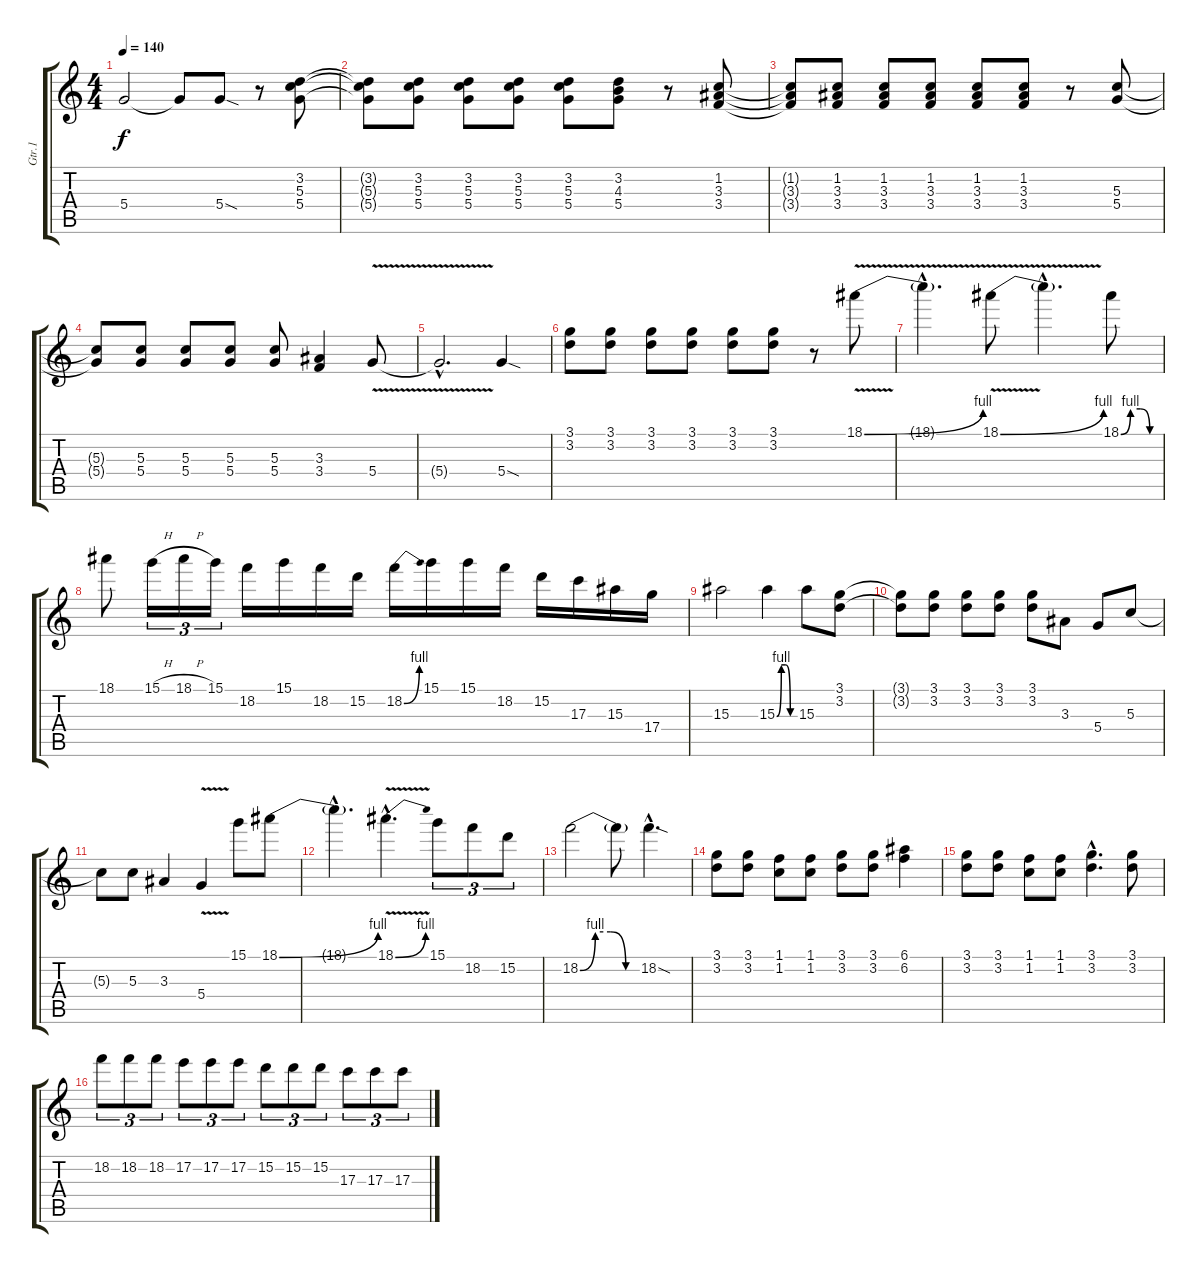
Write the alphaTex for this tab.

\track ("Gtr.1" "Gtr.1") {instrument overdrivenguitar}
\staff {score tabs}
\tuning (E4 B3 G3 D3 A2 E2) {hide}
\ts (4 4)
\tempo 140
\clef g2
\ks c
5.4{t}.2{dy f} 5.4{t}.8 5.4{sod}.8 r.8 (3.2 5.3 5.4).8 |
(3.2{t} 5.3{t} 5.4{t}).8 (3.2 5.3 5.4).8 (3.2 5.3 5.4).8 (3.2 5.3 5.4).8 (3.2 5.3 5.4).8 (3.2 4.3 5.4).8 r.8 (1.2 3.3 3.4).8 |
(1.2{t} 3.3{t} 3.4{t}).8 (1.2 3.3 3.4).8 (1.2 3.3 3.4).8 (1.2 3.3 3.4).8 (1.2 3.3 3.4).8 (1.2 3.3 3.4).8 r.8 (5.3 5.4).8 |
(5.3{t} 5.4{t}).8 (5.3 5.4).8 (5.3 5.4).8 (5.3 5.4).8 (5.3 5.4).8 (3.3 3.4).4 5.4{v}.8 |
5.4{hac t}.2{d} 5.4{sod}.4 |
(3.1 3.2).8 (3.1 3.2).8 (3.1 3.2).8 (3.1 3.2).8 (3.1 3.2).8 (3.1 3.2).8 r.8 18.1{be (bend 0 0 60 4) v}.8 |
18.1{hac t}.4{d} 18.1{be (bend 0 0 60 4) v}.8 18.1{hac t}.4{d} 18.1{be (custom 0 0 15 4 30 4 45 0 60 0)}.8 |
18.1.8 15.1{h}.16{tu (3 2)} 18.1{h}.16{tu (3 2)} 15.1.16{tu (3 2)} 18.2.16 15.1.16 18.2.16 15.2.16 18.2{be (bend 0 0 60 4)}.16 15.1.16 15.1.16 18.2.16 15.2.16 17.3.16 15.3.16 17.4.16 |
15.3.2 15.3{be (custom 0 0 15 4 30 4 45 0 60 0)}.4 15.3.8 (3.1 3.2).8 |
(3.1{t} 3.2{t}).8 (3.1 3.2).8 (3.1 3.2).8 (3.1 3.2).8 (3.1 3.2).8 3.3.8 5.4.8 5.3.8 |
5.3{t}.8 5.3.8 3.3.4 5.4{v}.4 15.1.8 18.1{be (bend 0 0 60 4)}.8 |
18.1{hac t}.4{d} 18.1{be (bend 0 0 60 4) v hac}.4{d} 15.1.8{tu (3 2)} 18.2.8{tu (3 2)} 15.2.8{tu (3 2)} |
18.2{be (custom 0 0 15 4 30 4 45 0 60 0)}.2 18.2{t}.8 18.2{sod hac}.4{d} |
(3.1 3.2).8 (3.1 3.2).8 (1.1 1.2).8 (1.1 1.2).8 (3.1 3.2).8 (3.1 3.2).8 (6.1 6.2).4 |
(3.1 3.2).8 (3.1 3.2).8 (1.1 1.2).8 (1.1 1.2).8 (3.1{hac} 3.2{hac}).4{d} (3.1 3.2).8 |
18.2.8{tu (3 2)} 18.2.8{tu (3 2)} 18.2.8{tu (3 2)} 17.2.8{tu (3 2)} 17.2.8{tu (3 2)} 17.2.8{tu (3 2)} 15.2.8{tu (3 2)} 15.2.8{tu (3 2)} 15.2.8{tu (3 2)} 17.3.8{tu (3 2)} 17.3.8{tu (3 2)} 17.3.8{tu (3 2)}
